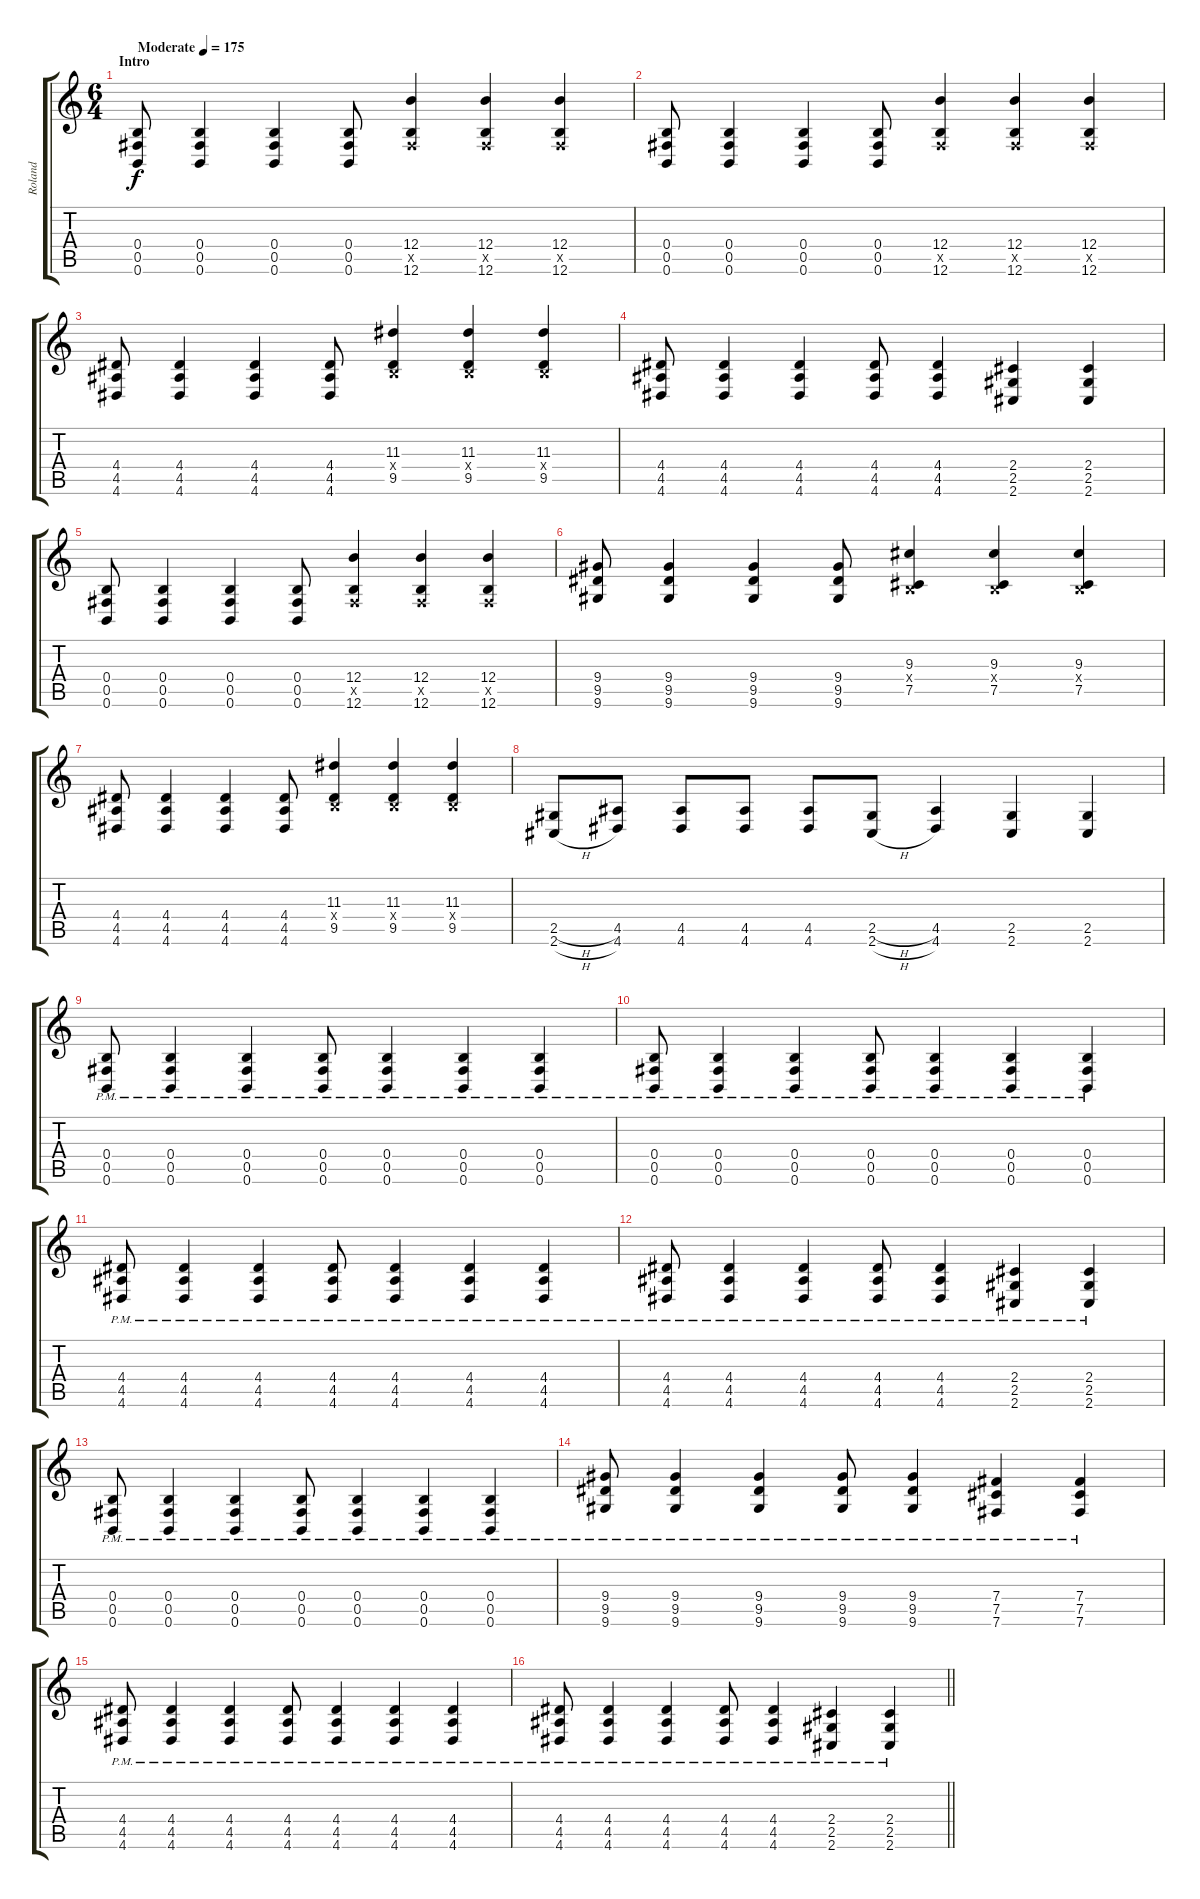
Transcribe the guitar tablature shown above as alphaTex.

\track ("Roland" "Roland") {instrument distortionguitar}
\staff {score tabs}
\tuning (Db4 Ab3 E3 B2 Gb2 B1) {hide}
\ts (6 4)
\section ("" "Intro")
\tempo (175 "Moderate")
\clef g2
\ks c
(0.4 0.5 0.6).8{dy f instrument distortionguitar} (0.4 0.5 0.6).4 (0.4 0.5 0.6).4 (0.4 0.5 0.6).8 (12.4 0.5{x} 12.6).4 (12.4 0.5{x} 12.6).4 (12.4 0.5{x} 12.6).4 |
(0.4 0.5 0.6).8 (0.4 0.5 0.6).4 (0.4 0.5 0.6).4 (0.4 0.5 0.6).8 (12.4 0.5{x} 12.6).4 (12.4 0.5{x} 12.6).4 (12.4 0.5{x} 12.6).4 |
(4.4 4.5 4.6).8 (4.4 4.5 4.6).4 (4.4 4.5 4.6).4 (4.4 4.5 4.6).8 (11.3 0.4{x} 9.5).4 (11.3 0.4{x} 9.5).4 (11.3 0.4{x} 9.5).4 |
(4.4 4.5 4.6).8 (4.4 4.5 4.6).4 (4.4 4.5 4.6).4 (4.4 4.5 4.6).8 (4.4 4.5 4.6).4 (2.4 2.5 2.6).4 (2.4 2.5 2.6).4 |
(0.4 0.5 0.6).8 (0.4 0.5 0.6).4 (0.4 0.5 0.6).4 (0.4 0.5 0.6).8 (12.4 0.5{x} 12.6).4 (12.4 0.5{x} 12.6).4 (12.4 0.5{x} 12.6).4 |
(9.4 9.5 9.6).8 (9.4 9.5 9.6).4 (9.4 9.5 9.6).4 (9.4 9.5 9.6).8 (9.3 0.4{x} 7.5).4 (9.3 0.4{x} 7.5).4 (9.3 0.4{x} 7.5).4 |
(4.4 4.5 4.6).8 (4.4 4.5 4.6).4 (4.4 4.5 4.6).4 (4.4 4.5 4.6).8 (11.3 0.4{x} 9.5).4 (11.3 0.4{x} 9.5).4 (11.3 0.4{x} 9.5).4 |
(2.5{h} 2.6{h}).8 (4.5 4.6).8 (4.5 4.6).8 (4.5 4.6).8 (4.5 4.6).8 (2.5{h} 2.6{h}).8 (4.5 4.6).4 (2.5 2.6).4 (2.5 2.6).4 |
(0.4{pm} 0.5{pm} 0.6{pm}).8 (0.4{pm} 0.5{pm} 0.6{pm}).4 (0.4{pm} 0.5{pm} 0.6{pm}).4 (0.4{pm} 0.5{pm} 0.6{pm}).8 (0.4{pm} 0.5{pm} 0.6{pm}).4 (0.4{pm} 0.5{pm} 0.6{pm}).4 (0.4{pm} 0.5{pm} 0.6{pm}).4 |
(0.4{pm} 0.5{pm} 0.6{pm}).8 (0.4{pm} 0.5{pm} 0.6{pm}).4 (0.4{pm} 0.5{pm} 0.6{pm}).4 (0.4{pm} 0.5{pm} 0.6{pm}).8 (0.4{pm} 0.5{pm} 0.6{pm}).4 (0.4{pm} 0.5{pm} 0.6{pm}).4 (0.4{pm} 0.5{pm} 0.6{pm}).4 |
(4.4{pm} 4.5{pm} 4.6{pm}).8 (4.4{pm} 4.5{pm} 4.6{pm}).4 (4.4{pm} 4.5{pm} 4.6{pm}).4 (4.4{pm} 4.5{pm} 4.6{pm}).8 (4.4{pm} 4.5{pm} 4.6{pm}).4 (4.4{pm} 4.5{pm} 4.6{pm}).4 (4.4{pm} 4.5{pm} 4.6{pm}).4 |
(4.4{pm} 4.5{pm} 4.6{pm}).8 (4.4{pm} 4.5{pm} 4.6{pm}).4 (4.4{pm} 4.5{pm} 4.6{pm}).4 (4.4{pm} 4.5{pm} 4.6{pm}).8 (4.4{pm} 4.5{pm} 4.6{pm}).4 (2.4{pm} 2.5{pm} 2.6{pm}).4 (2.4{pm} 2.5{pm} 2.6{pm}).4 |
(0.4{pm} 0.5{pm} 0.6{pm}).8 (0.4{pm} 0.5{pm} 0.6{pm}).4 (0.4{pm} 0.5{pm} 0.6{pm}).4 (0.4{pm} 0.5{pm} 0.6{pm}).8 (0.4{pm} 0.5{pm} 0.6{pm}).4 (0.4{pm} 0.5{pm} 0.6{pm}).4 (0.4{pm} 0.5{pm} 0.6{pm}).4 |
(9.4{pm} 9.5{pm} 9.6{pm}).8 (9.4{pm} 9.5{pm} 9.6{pm}).4 (9.4{pm} 9.5{pm} 9.6{pm}).4 (9.4{pm} 9.5{pm} 9.6{pm}).8 (9.4{pm} 9.5{pm} 9.6{pm}).4 (7.4{pm} 7.5{pm} 7.6{pm}).4 (7.4{pm} 7.5{pm} 7.6{pm}).4 |
(4.4{pm} 4.5{pm} 4.6{pm}).8 (4.4{pm} 4.5{pm} 4.6{pm}).4 (4.4{pm} 4.5{pm} 4.6{pm}).4 (4.4{pm} 4.5{pm} 4.6{pm}).8 (4.4{pm} 4.5{pm} 4.6{pm}).4 (4.4{pm} 4.5{pm} 4.6{pm}).4 (4.4{pm} 4.5{pm} 4.6{pm}).4 |
\barLineRight lightlight
(4.4{pm} 4.5{pm} 4.6{pm}).8 (4.4{pm} 4.5{pm} 4.6{pm}).4 (4.4{pm} 4.5{pm} 4.6{pm}).4 (4.4{pm} 4.5{pm} 4.6{pm}).8 (4.4{pm} 4.5{pm} 4.6{pm}).4 (2.4{pm} 2.5{pm} 2.6{pm}).4 (2.4{pm} 2.5{pm} 2.6{pm}).4
